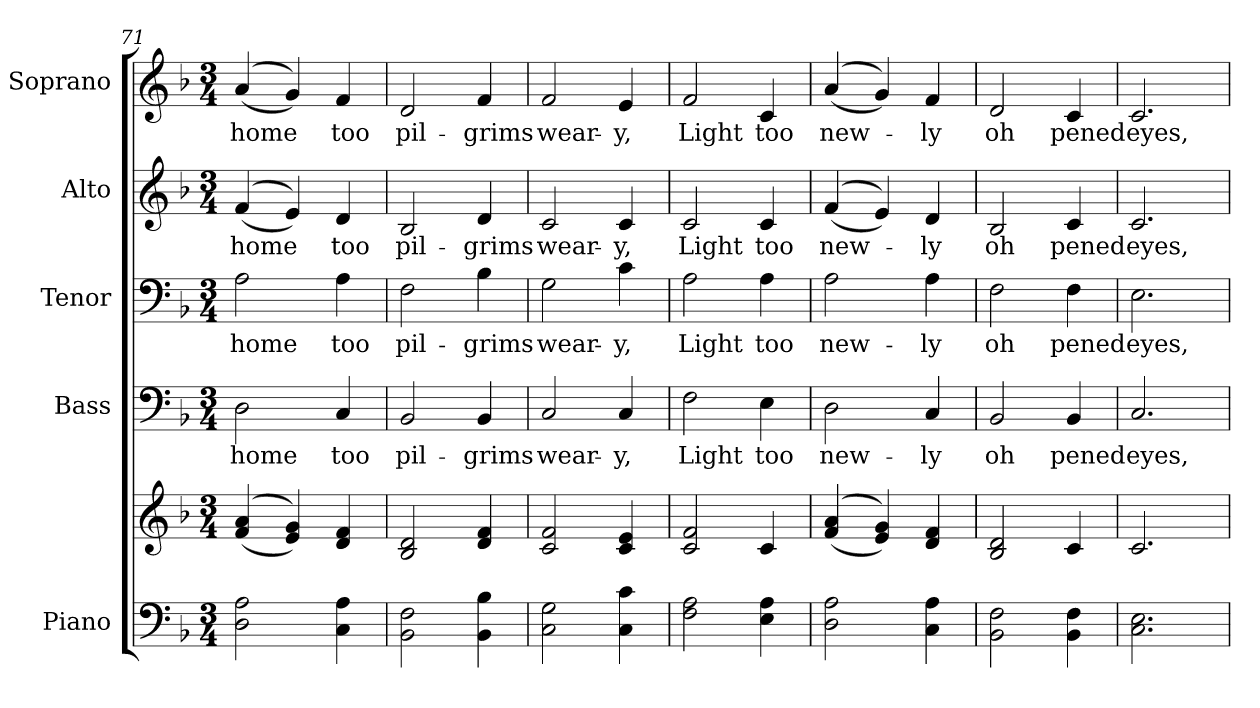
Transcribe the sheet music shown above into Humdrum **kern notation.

**kern	**kern	**kern	**text	**kern	**text	**kern	**text	**kern	**text
*part5	*part5	*part4	*part4	*part3	*part3	*part2	*part2	*part1	*part1
*staff6	*staff5	*staff4	*staff4	*staff3	*staff3	*staff2	*staff2	*staff1	*staff1
*I"Piano	*	*I"Bass	*	*I"Tenor	*	*I"Alto	*	*I"Soprano	*
*I'Pno.	*	*I'B.	*	*I'T.	*	*I'A.	*	*I'S.	*
!!LO:PB:g=z
*clefF4	*clefG2	*clefF4	*	*clefF4	*	*clefG2	*	*clefG2	*
*k[b-]	*k[b-]	*k[b-]	*	*k[b-]	*	*k[b-]	*	*k[b-]	*
*F:	*F:	*F:	*	*F:	*	*F:	*	*F:	*
*M3/4	*M3/4	*M3/4	*	*M3/4	*	*M3/4	*	*M3/4	*
=71	=71	=71	=71	=71	=71	=71	=71	=71	=71
!	!	!	!LO:LY:b:color=#000000	!	!	!	!	!	!
!	!	!	!	!	!LO:LY:b:color=#000000	!	!	!	!
!	!	!	!	!	!	!	!LO:LY:b:color=#000000	!	!
!	!	!	!	!	!	!	!	!	!LO:LY:b:color=#000000
2Di\ 2Ai	((4fi/ 4ai	2Di\	home	2Ai\	home	((4fi/	home	((4ai/	home
.	4ei/ 4gi))	.	.	.	.	4ei/))	.	4gi/))	.
!	!	!	!LO:LY:b:color=#000000	!	!	!	!	!	!
!	!	!	!	!	!LO:LY:b:color=#000000	!	!	!	!
!	!	!	!	!	!	!	!LO:LY:b:color=#000000	!	!
!	!	!	!	!	!	!	!	!	!LO:LY:b:color=#000000
4Ci\ 4Ai	4di/ 4fi	4Ci/	too	4Ai\	too	4di/	too	4fi/	too
=72	=72	=72	=72	=72	=72	=72	=72	=72	=72
!	!	!	!LO:LY:b:color=#000000	!	!	!	!	!	!
!	!	!	!	!	!LO:LY:b:color=#000000	!	!	!	!
!	!	!	!	!	!	!	!LO:LY:b:color=#000000	!	!
!	!	!	!	!	!	!	!	!	!LO:LY:b:color=#000000
2BB-i\ 2Fi	2B-i/ 2di	2BB-i/	pil-	2Fi\	pil-	2B-i/	pil-	2di/	pil-
!	!	!	!LO:LY:b:color=#000000	!	!	!	!	!	!
!	!	!	!	!	!LO:LY:b:color=#000000	!	!	!	!
!	!	!	!	!	!	!	!LO:LY:b:color=#000000	!	!
!	!	!	!	!	!	!	!	!	!LO:LY:b:color=#000000
4BB-i\ 4B-i	4di/ 4fi	4BB-i/	-grims	4B-i\	-grims	4di/	-grims	4fi/	-grims
=73	=73	=73	=73	=73	=73	=73	=73	=73	=73
!	!	!	!LO:LY:b:color=#000000	!	!	!	!	!	!
!	!	!	!	!	!LO:LY:b:color=#000000	!	!	!	!
!	!	!	!	!	!	!	!LO:LY:b:color=#000000	!	!
!	!	!	!	!	!	!	!	!	!LO:LY:b:color=#000000
2Ci\ 2Gi	2ci/ 2fi	2Ci/	wear-	2Gi\	wear-	2ci/	wear-	2fi/	wear-
!	!	!	!LO:LY:b:color=#000000	!	!	!	!	!	!
!	!	!	!	!	!LO:LY:b:color=#000000	!	!	!	!
!	!	!	!	!	!	!	!LO:LY:b:color=#000000	!	!
!	!	!	!	!	!	!	!	!	!LO:LY:b:color=#000000
4Ci\ 4ci	4ci/ 4ei	4Ci/	-y,	4ci\	-y,	4ci/	-y,	4ei/	-y,
!!LO:PB:g=z
=74	=74	=74	=74	=74	=74	=74	=74	=74	=74
!	!	!	!LO:LY:b:color=#000000	!	!	!	!	!	!
!	!	!	!	!	!LO:LY:b:color=#000000	!	!	!	!
!	!	!	!	!	!	!	!LO:LY:b:color=#000000	!	!
!	!	!	!	!	!	!	!	!	!LO:LY:b:color=#000000
2Fi\ 2Ai	2ci/ 2fi	2Fi\	Light	2Ai\	Light	2ci/	Light	2fi/	Light
!	!	!	!LO:LY:b:color=#000000	!	!	!	!	!	!
!	!	!	!	!	!LO:LY:b:color=#000000	!	!	!	!
!	!	!	!	!	!	!	!LO:LY:b:color=#000000	!	!
!	!	!	!	!	!	!	!	!	!LO:LY:b:color=#000000
4Ei\ 4Ai	4ci/	4Ei\	too	4Ai\	too	4ci/	too	4ci/	too
=75	=75	=75	=75	=75	=75	=75	=75	=75	=75
!	!	!	!LO:LY:b:color=#000000	!	!	!	!	!	!
!	!	!	!	!	!LO:LY:b:color=#000000	!	!	!	!
!	!	!	!	!	!	!	!LO:LY:b:color=#000000	!	!
!	!	!	!	!	!	!	!	!	!LO:LY:b:color=#000000
2Di\ 2Ai	((4fi/ 4ai	2Di\	new-	2Ai\	new-	((4fi/	new-	((4ai/	new-
.	4ei/ 4gi))	.	.	.	.	4ei/))	.	4gi/))	.
!	!	!	!LO:LY:b:color=#000000	!	!	!	!	!	!
!	!	!	!	!	!LO:LY:b:color=#000000	!	!	!	!
!	!	!	!	!	!	!	!LO:LY:b:color=#000000	!	!
!	!	!	!	!	!	!	!	!	!LO:LY:b:color=#000000
4Ci\ 4Ai	4di/ 4fi	4Ci/	-ly	4Ai\	-ly	4di/	-ly	4fi/	-ly
=76	=76	=76	=76	=76	=76	=76	=76	=76	=76
!	!	!	!LO:LY:b:color=#000000	!	!	!	!	!	!
!	!	!	!	!	!LO:LY:b:color=#000000	!	!	!	!
!	!	!	!	!	!	!	!LO:LY:b:color=#000000	!	!
!	!	!	!	!	!	!	!	!	!LO:LY:b:color=#000000
2BB-i\ 2Fi	2B-i/ 2di	2BB-i/	oh	2Fi\	oh	2B-i/	oh	2di/	oh
!	!	!	!LO:LY:b:color=#000000	!	!	!	!	!	!
!	!	!	!	!	!LO:LY:b:color=#000000	!	!	!	!
!	!	!	!	!	!	!	!LO:LY:b:color=#000000	!	!
!	!	!	!	!	!	!	!	!	!LO:LY:b:color=#000000
4BB-i\ 4Fi	4ci/	4BB-i/	pened	4Fi\	pened	4ci/	pened	4ci/	pened
!!LO:PB:g=z
=77	=77	=77	=77	=77	=77	=77	=77	=77	=77
!	!	!	!LO:LY:b:color=#000000	!	!	!	!	!	!
!	!	!	!	!	!LO:LY:b:color=#000000	!	!	!	!
!	!	!	!	!	!	!	!LO:LY:b:color=#000000	!	!
!	!	!	!	!	!	!	!	!	!LO:LY:b:color=#000000
2.Ci\ 2.Ei	2.ci/	2.Ci/	eyes,	2.Ei\	eyes,	2.ci/	eyes,	2.ci/	eyes,
=	=	=	=	=	=	=	=	=	=
*-	*-	*-	*-	*-	*-	*-	*-	*-	*-
